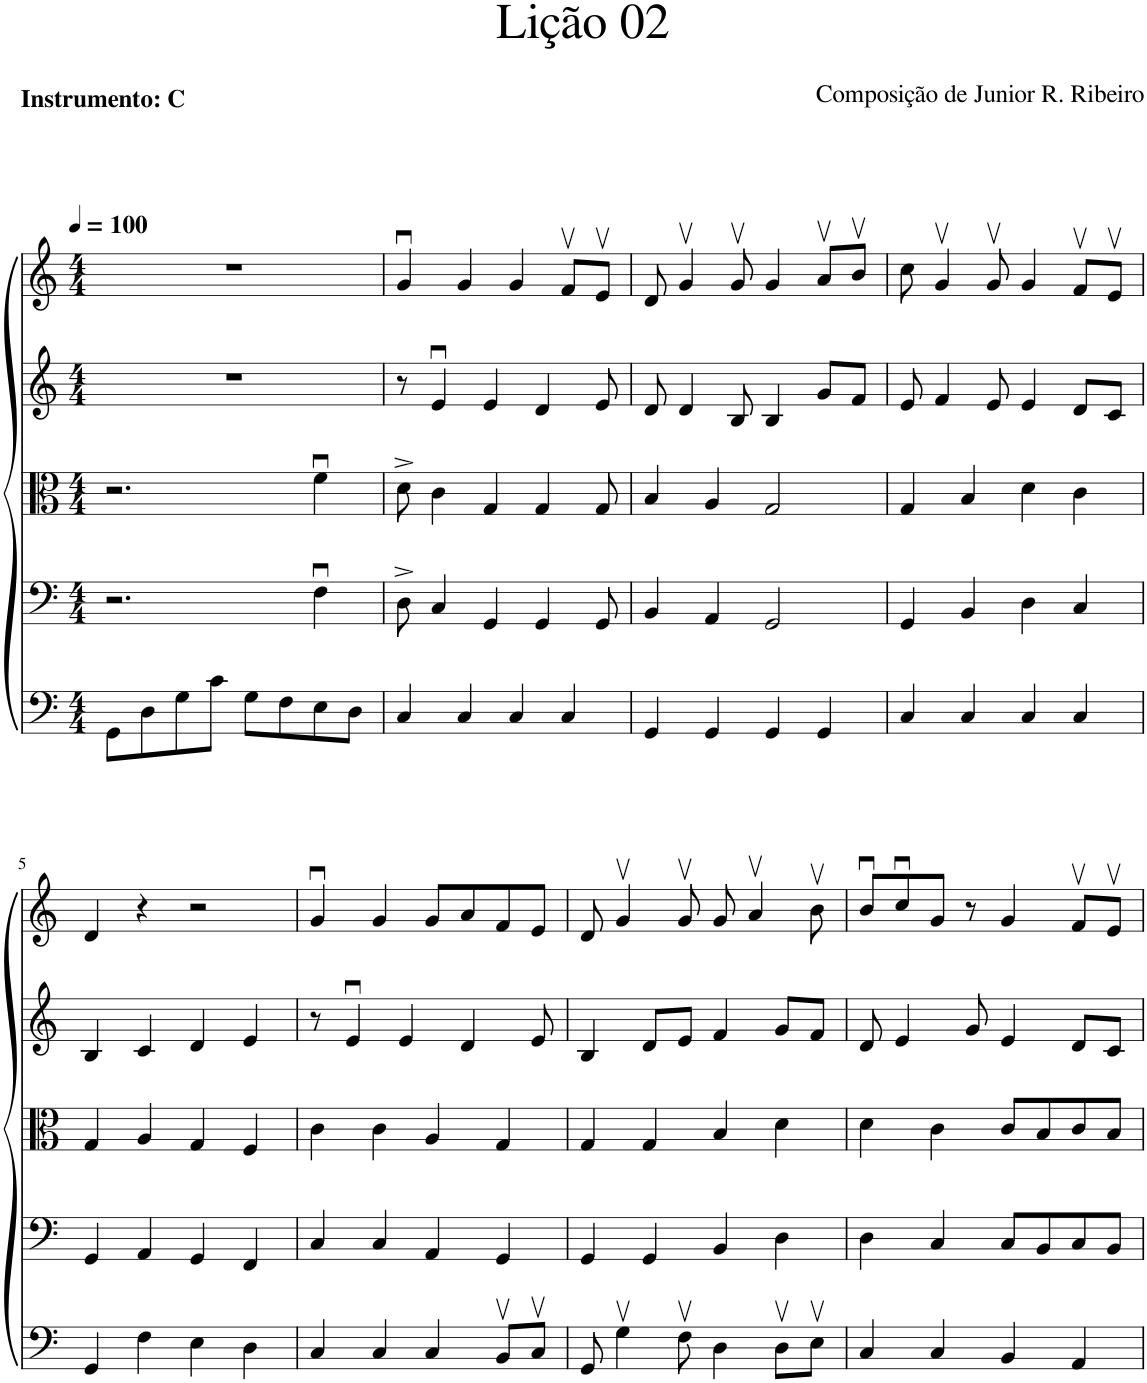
**kern	**kern	**kern	**kern	**kern
*part5	*part4	*part3	*part2	*part1
*staff5	*staff4	*staff3	*staff2	*staff1
*I"Baixo	*I"Tenor	*I"Tenor	*I"Contralto	*I"Soprano
*clefF4	*clefF4	*clefC3	*clefG2	*clefG2
*k[]	*k[]	*k[]	*k[]	*k[]
*M4/4	*M4/4	*M4/4	*M4/4	*M4/4
*MM100	*MM100	*MM100	*MM100	*MM100
=1	=1	=1	=1	=1
8GG\L	2.r	2.r	1r	1r
8D\	.	.	.	.
8G\	.	.	.	.
8c\J	.	.	.	.
8G\L	.	.	.	.
8F\	.	.	.	.
8E\	4Fu\	4fu\	.	.
8D\J	.	.	.	.
=2	=2	=2	=2	=2
4C/	8D^\	8d^\	8r	4gu/
.	4C/	4c\	4eu/	.
4C/	.	.	.	4g/
.	4GG/	4G/	4e/	.
4C/	.	.	.	4g/
.	4GG/	4G/	4d/	.
4C/	.	.	.	8fv/L
.	8GG/	8G/	8e/	8ev/J
=3	=3	=3	=3	=3
4GG/	4BB/	4B/	8d/	8d/
.	.	.	4d/	4gv/
4GG/	4AA/	4A/	.	.
.	.	.	8B/	8gv/
4GG/	2GG/	2G/	4B/	4g/
4GG/	.	.	8g/L	8av/L
.	.	.	8f/J	8bv/J
=4	=4	=4	=4	=4
4C/	4GG/	4G/	8e/	8cc\
.	.	.	4f/	4gv/
4C/	4BB/	4B/	.	.
.	.	.	8e/	8gv/
4C/	4D\	4d\	4e/	4g/
4C/	4C/	4c\	8d/L	8fv/L
.	.	.	8c/J	8ev/J
!!LO:LB:g=z
=5	=5	=5	=5	=5
4GG/	4GG/	4G/	4B/	4d/
4F\	4AA/	4A/	4c/	4r
4E\	4GG/	4G/	4d/	2r
4D\	4FF/	4F/	4e/	.
=6	=6	=6	=6	=6
4C/	4C/	4c\	8r	4gu/
.	.	.	4eu/	.
4C/	4C/	4c\	.	4g/
.	.	.	4e/	.
4C/	4AA/	4A/	.	8g/L
.	.	.	4d/	8a/
8BBv/L	4GG/	4G/	.	8f/
8Cv/J	.	.	8e/	8e/J
=7	=7	=7	=7	=7
8GG/	4GG/	4G/	4B/	8d/
4Gv\	.	.	.	4gv/
.	4GG/	4G/	8d/L	.
8Fv\	.	.	8e/J	8gv/
4D\	4BB/	4B/	4f/	8g/
.	.	.	.	4av/
8Dv\L	4D\	4d\	8g/L	.
8Ev\J	.	.	8f/J	8bv\
=8	=8	=8	=8	=8
4C/	4D\	4d\	8d/	8bu/L
.	.	.	4e/	8ccu/
4C/	4C/	4c\	.	8g/J
.	.	.	8g/	8r
4BB/	8C/L	8c/L	4e/	4g/
.	8BB/	8B/	.	.
4AA/	8C/	8c/	8d/L	8fv/L
.	8BB/J	8B/J	8c/J	8ev/J
=	=	=	=	=
*-	*-	*-	*-	*-
